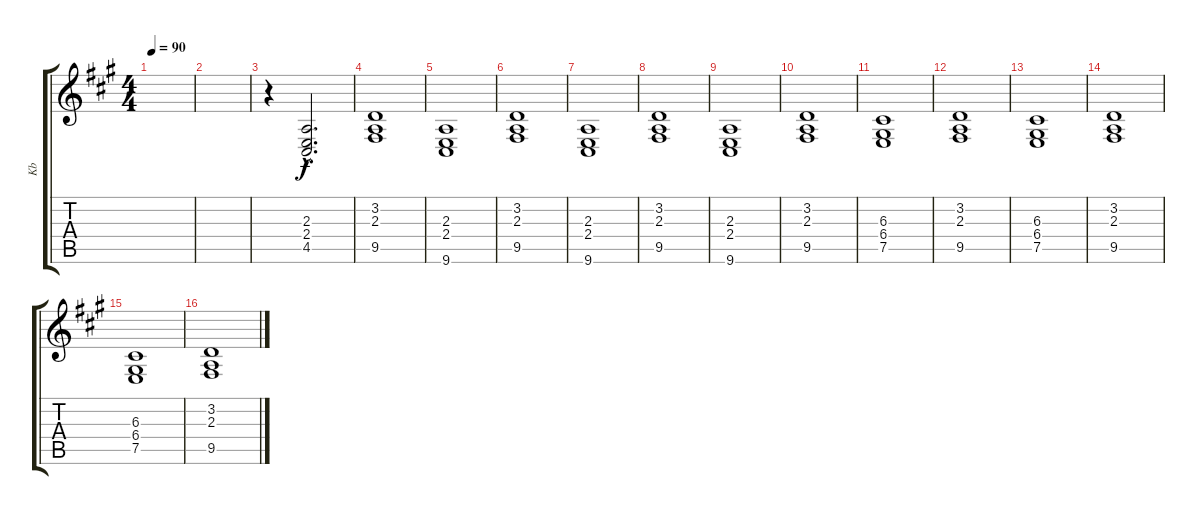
\track ("Kb" "Kb") {instrument electricgrandpiano}
\staff {score tabs}
\tuning (E4 B3 G3 D3 A2 E2) {hide}
\ts (4 4)
\tempo 90
\clef g2
\ks a
|
|
r.4 (2.3{hac} 2.4{hac} 4.5{hac}).2{d} |
(3.2 2.3 9.5).1 |
(2.3 2.4 9.6).1 |
(3.2 2.3 9.5).1 |
(2.3 2.4 9.6).1 |
(3.2 2.3 9.5).1 |
(2.3 2.4 9.6).1 |
(3.2 2.3 9.5).1 |
(6.3 6.4 7.5).1 |
(3.2 2.3 9.5).1 |
(6.3 6.4 7.5).1 |
(3.2 2.3 9.5).1 |
(6.3 6.4 7.5).1 |
(3.2 2.3 9.5).1
